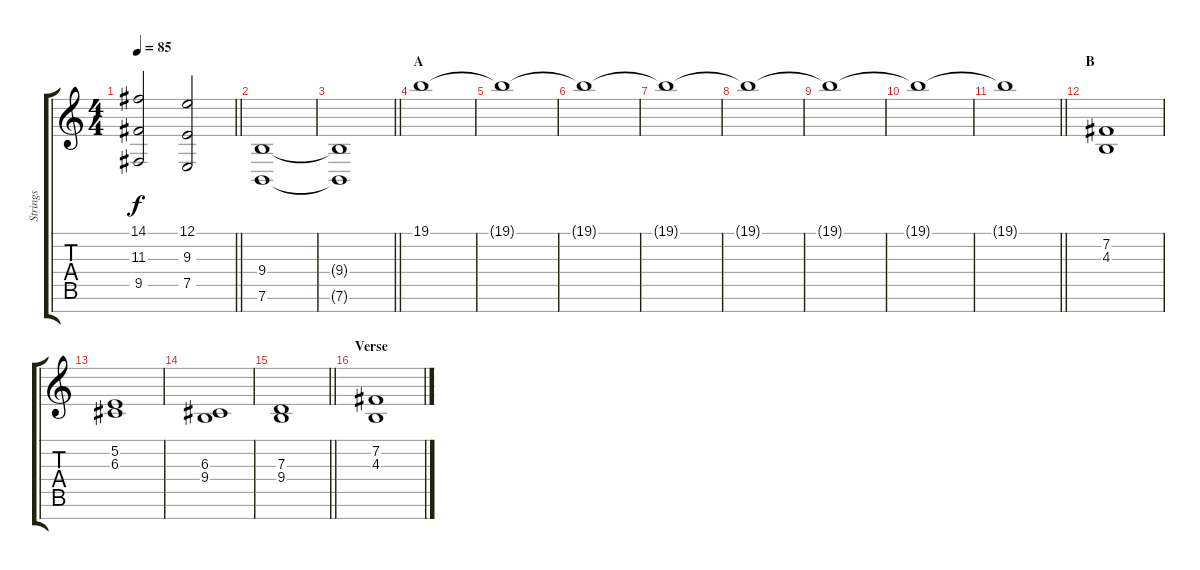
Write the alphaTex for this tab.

\track ("Strings" "Strings") {instrument stringensemble1}
\staff {score tabs}
\tuning (E4 B3 G3 D3 A2 E2 B1) {hide}
\ts (4 4)
\tempo 85
\clef g2
\barLineRight lightlight
\ks c
(14.1 11.3 9.5).2{dy f} (12.1 9.3 7.5).2 |
(9.4 7.6).1 |
\barLineRight lightlight
(9.4{t} 7.6{t}).1 |
\section ("" "A")
19.1.1{volume 8} |
19.1{t}.1 |
19.1{t}.1 |
19.1{t}.1 |
19.1{t}.1 |
19.1{t}.1 |
19.1{t}.1 |
\barLineRight lightlight
19.1{t}.1 |
\section ("" "B")
(7.2 4.3).1 |
(5.2 6.3).1 |
(6.3 9.4).1 |
\barLineRight lightlight
(7.3 9.4).1 |
\section ("" "Verse")
(7.2 4.3).1
